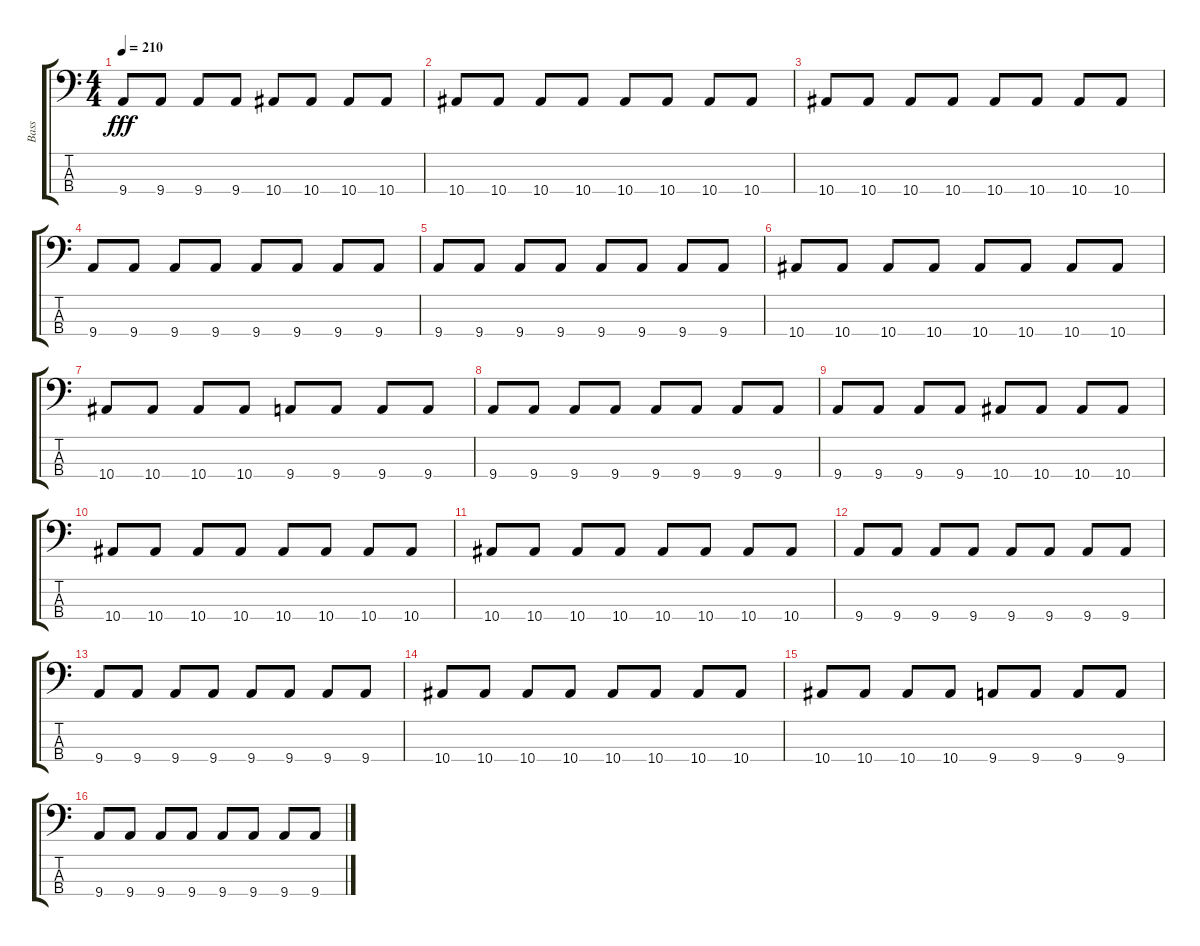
\track ("Bass" "Bass") {instrument electricbasspick}
\staff {score tabs}
\tuning (F2 C2 G1 C1) {hide}
\ts (4 4)
\tempo 210
\clef f4
\ks c
9.4.8{dy fff} 9.4.8 9.4.8 9.4.8 10.4.8 10.4.8 10.4.8 10.4.8 |
10.4.8 10.4.8 10.4.8 10.4.8 10.4.8 10.4.8 10.4.8 10.4.8 |
10.4.8 10.4.8 10.4.8 10.4.8 10.4.8 10.4.8 10.4.8 10.4.8 |
9.4.8 9.4.8 9.4.8 9.4.8 9.4.8 9.4.8 9.4.8 9.4.8 |
9.4.8 9.4.8 9.4.8 9.4.8 9.4.8 9.4.8 9.4.8 9.4.8 |
10.4.8 10.4.8 10.4.8 10.4.8 10.4.8 10.4.8 10.4.8 10.4.8 |
10.4.8 10.4.8 10.4.8 10.4.8 9.4.8 9.4.8 9.4.8 9.4.8 |
9.4.8 9.4.8 9.4.8 9.4.8 9.4.8 9.4.8 9.4.8 9.4.8 |
9.4.8 9.4.8 9.4.8 9.4.8 10.4.8 10.4.8 10.4.8 10.4.8 |
10.4.8 10.4.8 10.4.8 10.4.8 10.4.8 10.4.8 10.4.8 10.4.8 |
10.4.8 10.4.8 10.4.8 10.4.8 10.4.8 10.4.8 10.4.8 10.4.8 |
9.4.8 9.4.8 9.4.8 9.4.8 9.4.8 9.4.8 9.4.8 9.4.8 |
9.4.8 9.4.8 9.4.8 9.4.8 9.4.8 9.4.8 9.4.8 9.4.8 |
10.4.8 10.4.8 10.4.8 10.4.8 10.4.8 10.4.8 10.4.8 10.4.8 |
10.4.8 10.4.8 10.4.8 10.4.8 9.4.8 9.4.8 9.4.8 9.4.8 |
9.4.8 9.4.8 9.4.8 9.4.8 9.4.8 9.4.8 9.4.8 9.4.8
